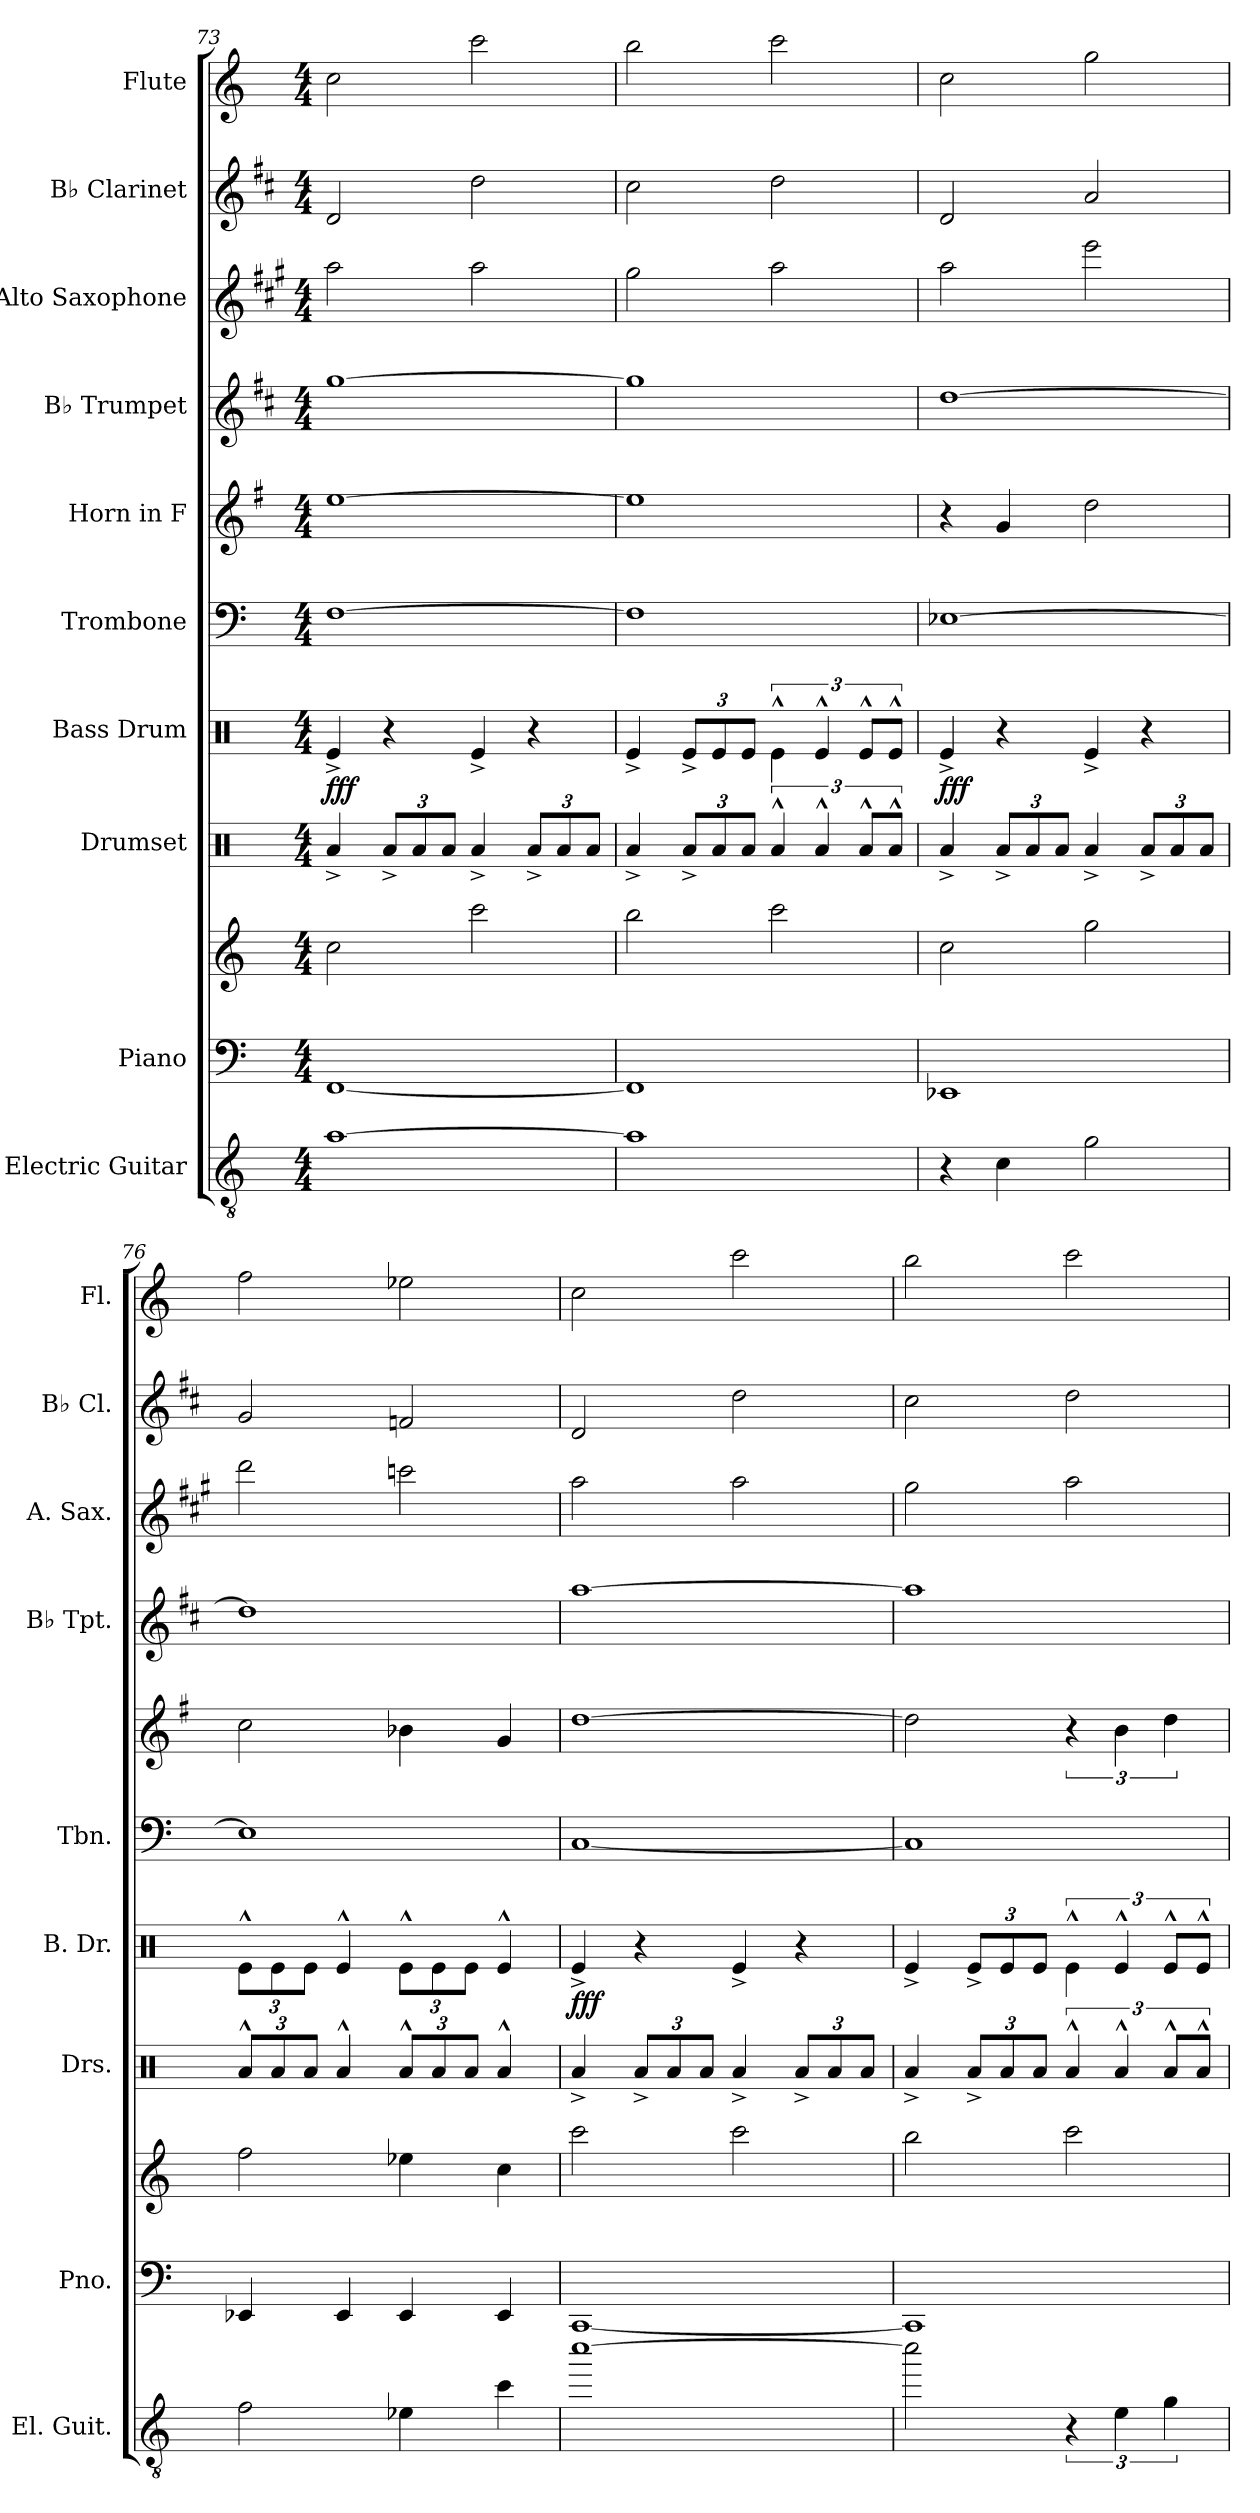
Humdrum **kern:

**kern	**kern	**kern	**kern	**kern	**dynam	**kern	**kern	**kern	**kern	**kern	**kern
*part10	*part9	*part9	*part8	*part7	*part7	*part6	*part5	*part4	*part3	*part2	*part1
*staff11	*staff10	*staff9	*staff8	*staff7	*staff7	*staff6	*staff5	*staff4	*staff3	*staff2	*staff1
*I"Electric Guitar	*I"Piano	*	*I"Drumset	*I"Bass Drum	*	*I"Trombone	*I"Horn in F	*I"B♭ Trumpet	*I"Alto Saxophone	*I"B♭ Clarinet	*I"Flute
*I'El. Guit.	*I'Pno.	*	*I'Drs.	*I'B. Dr.	*	*I'Tbn.	*	*I'B♭ Tpt.	*I'A. Sax.	*I'B♭ Cl.	*I'Fl.
*clefGv2	*clefF4	*clefG2	*clefX	*clefX	*	*clefF4	*clefG2	*clefG2	*clefG2	*clefG2	*clefG2
*	*	*	*	*	*	*	*ITrd4c7	*ITrd1c2	*ITrd5c9	*ITrd1c2	*
*k[]	*k[]	*k[]	*k[]	*k[]	*	*k[]	*k[]	*k[]	*k[]	*k[]	*k[]
*M4/4	*M4/4	*M4/4	*M4/4	*M4/4	*	*M4/4	*M4/4	*M4/4	*M4/4	*M4/4	*M4/4
=73	=73	=73	=73	=73	=73	=73	=73	=73	=73	=73	=73
!	!	!	!	!	!LO:DY:b	!	!	!	!	!	!
[1a	[1FF	2cc\	4Ra^/	4Re^/	fff	[1F	[1a	[1ff	2cc\	2c/	2cc\
*	*	*	*Xbrackettup	*	*	*	*	*	*	*	*
.	.	.	12Ra^/L	4r	.	.	.	.	.	.	.
.	.	.	12Ra/	.	.	.	.	.	.	.	.
.	.	.	12Ra/J	.	.	.	.	.	.	.	.
.	.	2ccc\	4Ra^/	4Re^/	.	.	.	.	2cc\	2cc\	2ccc\
.	.	.	12Ra^/L	4r	.	.	.	.	.	.	.
.	.	.	12Ra/	.	.	.	.	.	.	.	.
.	.	.	12Ra/J	.	.	.	.	.	.	.	.
=74	=74	=74	=74	=74	=74	=74	=74	=74	=74	=74	=74
1a]	1FF]	2bb\	4Ra^/	4Re^/	.	1F]	1a]	1ff]	2b\	2b\	2bb\
*	*	*	*	*Xbrackettup	*	*	*	*	*	*	*
.	.	.	12Ra^/L	12Re^/L	.	.	.	.	.	.	.
.	.	.	12Ra/	12Re/	.	.	.	.	.	.	.
.	.	.	12Ra/J	12Re/J	.	.	.	.	.	.	.
*	*	*	*brackettup	*brackettup	*	*	*	*	*	*	*
.	.	2ccc\	6Ra^^/	6Re^^\	.	.	.	.	2cc\	2cc\	2ccc\
.	.	.	6Ra^^/	6Re^^/	.	.	.	.	.	.	.
.	.	.	12Ra^^/L	12Re^^/L	.	.	.	.	.	.	.
.	.	.	12Ra^^/J	12Re^^/J	.	.	.	.	.	.	.
!!LO:PB:g=z
=75	=75	=75	=75	=75	=75	=75	=75	=75	=75	=75	=75
!	!	!	!	!	!LO:DY:b	!	!	!	!	!	!
4r	1EE-X	2cc\	4Ra^/	4Re^/	fff	[1E-X	4r	[1cc	2cc\	2c/	2cc\
*	*	*	*Xbrackettup	*	*	*	*	*	*	*	*
4c\	.	.	12Ra^/L	4r	.	.	4c/	.	.	.	.
.	.	.	12Ra/	.	.	.	.	.	.	.	.
.	.	.	12Ra/J	.	.	.	.	.	.	.	.
2g\	.	2gg\	4Ra^/	4Re^/	.	.	2g\	.	2gg\	2g/	2gg\
.	.	.	12Ra^/L	4r	.	.	.	.	.	.	.
.	.	.	12Ra/	.	.	.	.	.	.	.	.
.	.	.	12Ra/J	.	.	.	.	.	.	.	.
=76	=76	=76	=76	=76	=76	=76	=76	=76	=76	=76	=76
*	*	*	*	*Xbrackettup	*	*	*	*	*	*	*
2f\	4EE-X/	2ff\	12Ra^^/L	12Re^^\L	.	1E-]	2f\	1cc]	2ff\	2f/	2ff\
.	.	.	12Ra/	12Re\	.	.	.	.	.	.	.
.	.	.	12Ra/J	12Re\J	.	.	.	.	.	.	.
.	4EE-/	.	4Ra^^/	4Re^^/	.	.	.	.	.	.	.
4e-X\	4EE-/	4ee-X\	12Ra^^/L	12Re^^\L	.	.	4e-X\	.	2ee-X\	2e-X/	2ee-X\
.	.	.	12Ra/	12Re\	.	.	.	.	.	.	.
.	.	.	12Ra/J	12Re\J	.	.	.	.	.	.	.
4cc\	4EE-/	4cc\	4Ra^^/	4Re^^/	.	.	4c/	.	.	.	.
=77	=77	=77	=77	=77	=77	=77	=77	=77	=77	=77	=77
!	!	!	!	!	!LO:DY:b	!	!	!	!	!	!
[1ccc	[1CC	2ccc\	4Ra^/	4Re^/	fff	[1C	[1g	[1gg	2cc\	2c/	2cc\
.	.	.	12Ra^/L	4r	.	.	.	.	.	.	.
.	.	.	12Ra/	.	.	.	.	.	.	.	.
.	.	.	12Ra/J	.	.	.	.	.	.	.	.
.	.	2ccc\	4Ra^/	4Re^/	.	.	.	.	2cc\	2cc\	2ccc\
.	.	.	12Ra^/L	4r	.	.	.	.	.	.	.
.	.	.	12Ra/	.	.	.	.	.	.	.	.
.	.	.	12Ra/J	.	.	.	.	.	.	.	.
=78	=78	=78	=78	=78	=78	=78	=78	=78	=78	=78	=78
2ccc\]	1CC]	2bb\	4Ra^/	4Re^/	.	1C]	2g\]	1gg]	2b\	2b\	2bb\
.	.	.	12Ra^/L	12Re^/L	.	.	.	.	.	.	.
.	.	.	12Ra/	12Re/	.	.	.	.	.	.	.
.	.	.	12Ra/J	12Re/J	.	.	.	.	.	.	.
*	*	*	*brackettup	*brackettup	*	*	*	*	*	*	*
6r	.	2ccc\	6Ra^^/	6Re^^\	.	.	6r	.	2cc\	2cc\	2ccc\
6e\	.	.	6Ra^^/	6Re^^/	.	.	6e\	.	.	.	.
6g\	.	.	12Ra^^/L	12Re^^/L	.	.	6g\	.	.	.	.
.	.	.	12Ra^^/J	12Re^^/J	.	.	.	.	.	.	.
=	=	=	=	=	=	=	=	=	=	=	=
*-	*-	*-	*-	*-	*-	*-	*-	*-	*-	*-	*-
